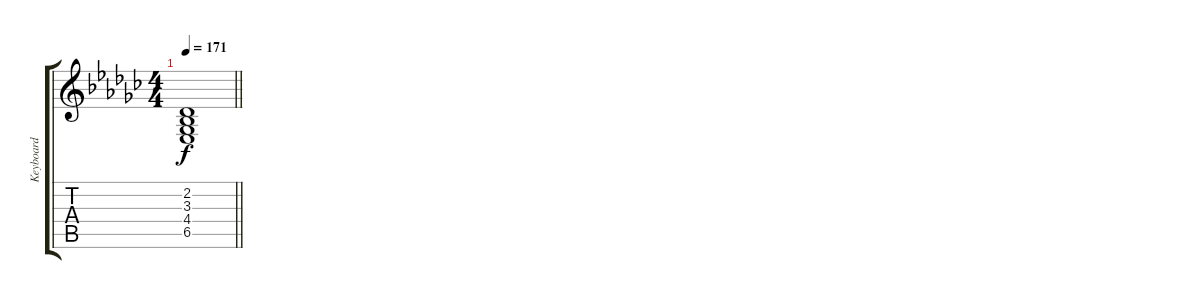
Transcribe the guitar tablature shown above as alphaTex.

\track ("Keyboard" "Keyboard") {instrument electricgrandpiano}
\staff {score tabs}
\tuning (E4 B3 G3 D3 A2 E2) {hide}
\ts (4 4)
\tempo 171
\clef g2
\barLineRight lightlight
\ks gb
(2.2 3.3 4.4 6.5).1{dy f}
